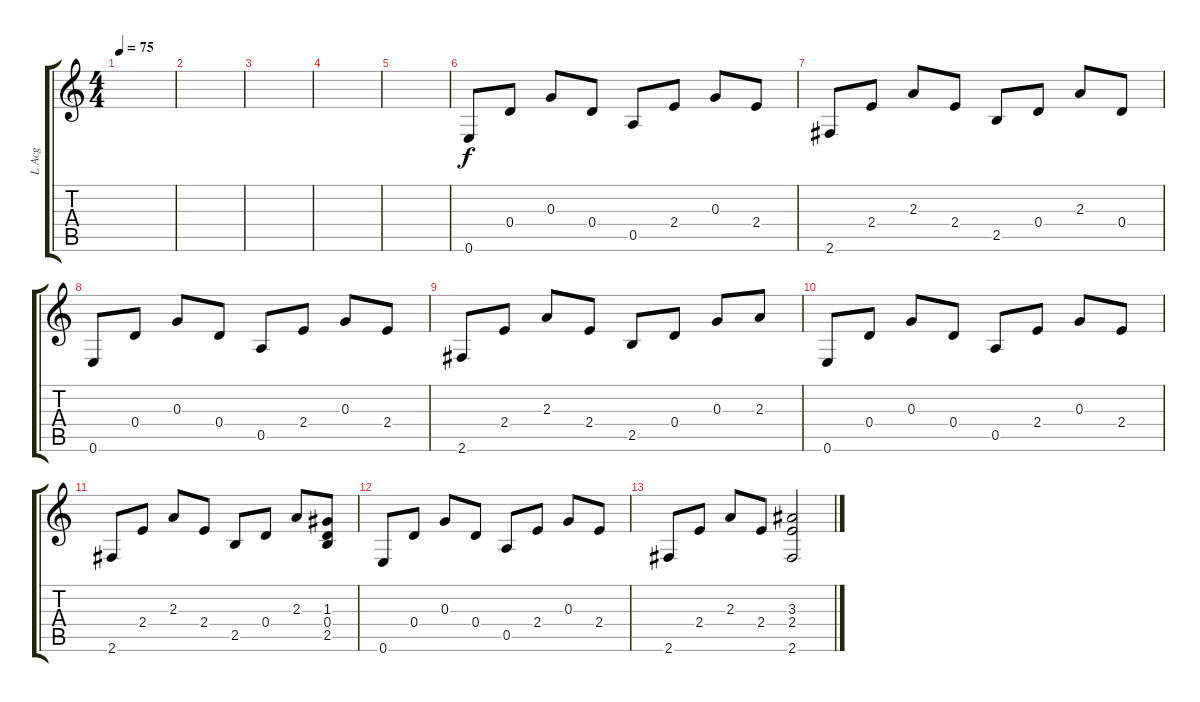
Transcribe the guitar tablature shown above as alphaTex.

\track ("L Acg" "L Acg") {instrument acousticguitarsteel}
\staff {score tabs}
\tuning (E4 B3 G3 D3 A2 E2) {hide}
\ts (4 4)
\tempo 75
\clef g2
\ks c
|
|
|
|
|
0.6.8 0.4.8 0.3.8 0.4.8 0.5.8 2.4.8 0.3.8 2.4.8 |
2.6.8 2.4.8 2.3.8 2.4.8 2.5.8 0.4.8 2.3.8 0.4.8 |
0.6.8 0.4.8 0.3.8 0.4.8 0.5.8 2.4.8 0.3.8 2.4.8 |
2.6.8 2.4.8 2.3.8 2.4.8 2.5.8 0.4.8 0.3.8 2.3.8 |
0.6.8 0.4.8 0.3.8 0.4.8 0.5.8 2.4.8 0.3.8 2.4.8 |
2.6.8 2.4.8 2.3.8 2.4.8 2.5.8 0.4.8 2.3.8 (1.3 0.4 2.5).8 |
0.6.8 0.4.8 0.3.8 0.4.8 0.5.8 2.4.8 0.3.8 2.4.8 |
2.6.8 2.4.8 2.3.8 2.4.8 (3.3 2.4 2.6).2
